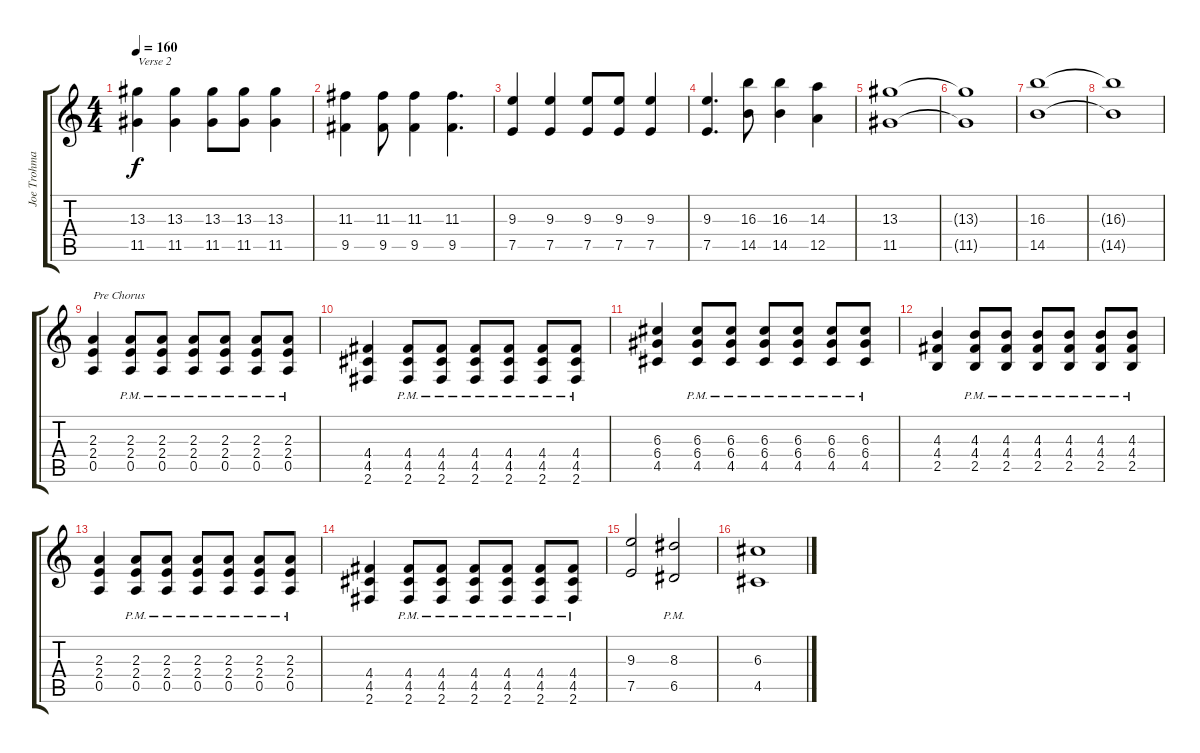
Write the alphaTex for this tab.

\track ("Joe Trohman" "Joe Trohma") {instrument overdrivenguitar}
\staff {score tabs}
\tuning (E4 B3 G3 D3 A2 E2) {hide}
\ts (4 4)
\tempo 160
\clef g2
\ks c
(13.3 11.5).4{txt "Verse 2" dy f} (13.3 11.5).4 (13.3 11.5).8 (13.3 11.5).8 (13.3 11.5).4 |
(11.3 9.5).4 (11.3 9.5).8 (11.3 9.5).4 (11.3 9.5).4{d} |
(9.3 7.5).4 (9.3 7.5).4 (9.3 7.5).8 (9.3 7.5).8 (9.3 7.5).4 |
(9.3 7.5).4{d} (16.3 14.5).8 (16.3 14.5).4 (14.3 12.5).4 |
(13.3 11.5).1 |
(13.3{t} 11.5{t}).1 |
(16.3 14.5).1 |
(16.3{t} 14.5{t}).1 |
(2.3 2.4 0.5).4{txt "Pre Chorus"} (2.3{pm} 2.4{pm} 0.5{pm}).8 (2.3{pm} 2.4{pm} 0.5{pm}).8 (2.3{pm} 2.4{pm} 0.5{pm}).8 (2.3{pm} 2.4{pm} 0.5{pm}).8 (2.3{pm} 2.4{pm} 0.5{pm}).8 (2.3{pm} 2.4{pm} 0.5{pm}).8 |
(4.4 4.5 2.6).4 (4.4{pm} 4.5{pm} 2.6{pm}).8 (4.4{pm} 4.5{pm} 2.6{pm}).8 (4.4{pm} 4.5{pm} 2.6{pm}).8 (4.4{pm} 4.5{pm} 2.6{pm}).8 (4.4{pm} 4.5{pm} 2.6{pm}).8 (4.4{pm} 4.5{pm} 2.6{pm}).8 |
(6.3 6.4 4.5).4 (6.3{pm} 6.4{pm} 4.5{pm}).8 (6.3{pm} 6.4{pm} 4.5{pm}).8 (6.3{pm} 6.4{pm} 4.5{pm}).8 (6.3{pm} 6.4{pm} 4.5{pm}).8 (6.3{pm} 6.4{pm} 4.5{pm}).8 (6.3{pm} 6.4{pm} 4.5{pm}).8 |
(4.3 4.4 2.5).4 (4.3{pm} 4.4{pm} 2.5{pm}).8 (4.3{pm} 4.4{pm} 2.5{pm}).8 (4.3{pm} 4.4{pm} 2.5{pm}).8 (4.3{pm} 4.4{pm} 2.5{pm}).8 (4.3{pm} 4.4{pm} 2.5{pm}).8 (4.3{pm} 4.4{pm} 2.5{pm}).8 |
(2.3 2.4 0.5).4 (2.3{pm} 2.4{pm} 0.5{pm}).8 (2.3{pm} 2.4{pm} 0.5{pm}).8 (2.3{pm} 2.4{pm} 0.5{pm}).8 (2.3{pm} 2.4{pm} 0.5{pm}).8 (2.3{pm} 2.4{pm} 0.5{pm}).8 (2.3{pm} 2.4{pm} 0.5{pm}).8 |
(4.4 4.5 2.6).4 (4.4{pm} 4.5{pm} 2.6{pm}).8 (4.4{pm} 4.5{pm} 2.6{pm}).8 (4.4{pm} 4.5{pm} 2.6{pm}).8 (4.4{pm} 4.5{pm} 2.6{pm}).8 (4.4{pm} 4.5{pm} 2.6{pm}).8 (4.4{pm} 4.5{pm} 2.6{pm}).8 |
(9.3 7.5).2 (8.3{pm} 6.5).2 |
(6.3 4.5).1
